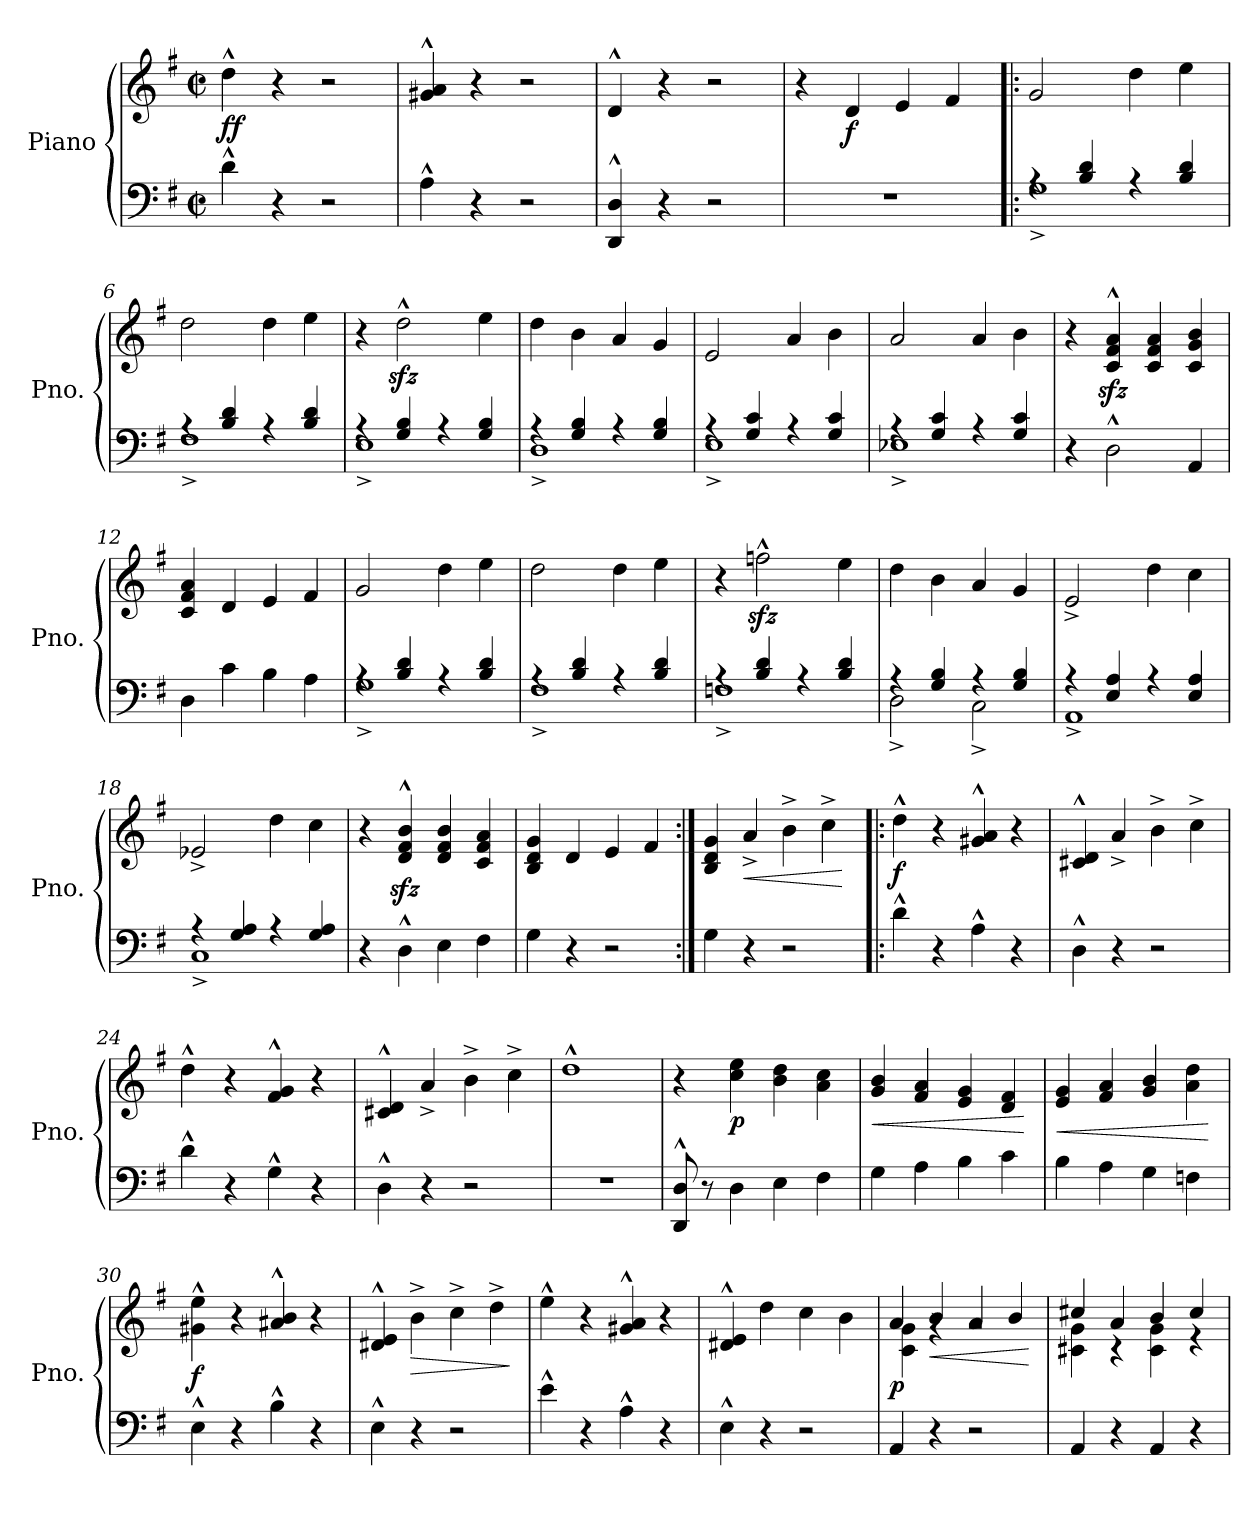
**kern	**kern	**dynam
*part1	*part1	*part1
*staff2	*staff1	*staff1/2
*I"Piano	*	*
*I'Pno.	*	*
*clefF4	*clefG2	*
*k[f#]	*k[f#]	*
*M2/2	*M2/2	*
*met(c|)	*met(c|)	*
*MM352	*MM352	*
=1	=1	=1
!	!	!LO:DY:b
4d^^\	4dd^^\	ff
4r	4r	.
2r	2r	.
=2	=2	=2
4A^^\	4g#X/^^ 4a/^^	.
4r	4r	.
2r	2r	.
=3	=3	=3
4DD/^^ 4D/^^	4d^^/	.
4r	4r	.
2r	2r	.
=4	=4	=4
1r	4r	.
!	!	!LO:DY:b
.	4d/	f
.	4e/	.
.	4f#/	.
=5!|:	=5!|:	=5!|:
*^	*	*
4rA	1G^	2g/	.
4B/ 4d/	.	.	.
4rA	.	4dd\	.
4B/ 4d/	.	4ee\	.
=6	=6	=6	=6
4rA	1F#^	2dd\	.
4B/ 4d/	.	.	.
4rA	.	4dd\	.
4B/ 4d/	.	4ee\	.
=7	=7	=7	=7
4rA	1E^	4r	.
4G/ 4B/	.	2ddzz<^^\	.
4rA	.	.	.
4G/ 4B/	.	4ee\	.
!!LO:LB:g=z
=8	=8	=8	=8
4rA	1D^	4dd\	.
4G/ 4B/	.	4b\	.
4rA	.	4a/	.
4G/ 4B/	.	4g/	.
=9	=9	=9	=9
4rA	1E^	2e/	.
4G/ 4c/	.	.	.
4rA	.	4a/	.
4G/ 4c/	.	4b\	.
=10	=10	=10	=10
4rA	1E-X^	2a/	.
4G/ 4c/	.	.	.
4rA	.	4a/	.
4G/ 4c/	.	4b\	.
*v	*v	*	*
=11	=11	=11
4r	4r	.
2D^^\	4c/zz<^^ 4f#/zz<^^ 4a/zz<^^	.
.	4c/ 4f#/ 4a/	.
4AA/	4c/ 4g/ 4b/	.
=12	=12	=12
4D\	4c/ 4f#/ 4a/	.
4c\	4d/	.
4B\	4e/	.
4A\	4f#/	.
=13	=13	=13
*^	*	*
4rA	1G^	2g/	.
4B/ 4d/	.	.	.
4rA	.	4dd\	.
4B/ 4d/	.	4ee\	.
=14	=14	=14	=14
4rA	1F#^	2dd\	.
4B/ 4d/	.	.	.
4rA	.	4dd\	.
4B/ 4d/	.	4ee\	.
!!LO:LB:g=z
=15	=15	=15	=15
4rA	1Fn^	4r	.
4B/ 4d/	.	2ffnzz<^^\	.
4rA	.	.	.
4B/ 4d/	.	4ee\	.
=16	=16	=16	=16
4rA	2D^\	4dd\	.
4G/ 4B/	.	4b\	.
4rA	2C^\	4a/	.
4G/ 4B/	.	4g/	.
=17	=17	=17	=17
4rA	1AA^	2e^/	.
4E/ 4A/	.	.	.
4rA	.	4dd\	.
4E/ 4A/	.	4cc\	.
=18	=18	=18	=18
4rA	1C^	2e-X^/	.
4G/ 4A/	.	.	.
4rA	.	4dd\	.
4G/ 4A/	.	4cc\	.
*v	*v	*	*
=19	=19	=19
4r	4r	.
4D^^\	4d/zz<^^ 4f#/zz<^^ 4b/zz<^^	.
4E\	4d/ 4f#/ 4b/	.
4F#\	4c/ 4f#/ 4a/	.
=20	=20	=20
4G\	4B/ 4d/ 4g/	.
4r	4d/	.
2r	4e/	.
.	4f#/	.
=21:|!	=21:|!	=21:|!
4G\	4B/ 4d/ 4g/	.
!	!	!LO:HP:b
4r	4a^/	<
2r	4b^\	.
.	4cc^\	.
.	.	[
!!LO:LB:g=z
=22!|:	=22!|:	=22!|:
!	!	!LO:DY:b
4d^^\	4dd^^\	f
4r	4r	.
4A^^\	4g#X/^^ 4a/^^	.
4r	4r	.
=23	=23	=23
4D^^\	4c#X/^^ 4d/^^	.
4r	4a^/	.
2r	4b^\	.
.	4cc^\	.
=24	=24	=24
4d^^\	4dd^^\	.
4r	4r	.
4G^^\	4f#/^^ 4g/^^	.
4r	4r	.
=25	=25	=25
4D^^\	4c#X/^^ 4d/^^	.
4r	4a^/	.
2r	4b^\	.
.	4cc^\	.
=26	=26	=26
1r	1dd^^	.
=27	=27	=27
8DD/^^ 8D/^^	4r	.
8r	.	.
!	!	!LO:DY:b
4D\	4cc\ 4ee\	p
4E\	4b\ 4dd\	.
4F#\	4a\ 4cc\	.
=28	=28	=28
!	!	!LO:HP:b
4G\	4g/ 4b/	<
4A\	4f#/ 4a/	.
4B\	4e/ 4g/	.
4c\	4d/ 4f#/	.
.	.	[
!!LO:LB:g=z
=29	=29	=29
!	!	!LO:HP:b
4B\	4e/ 4g/	<
4A\	4f#/ 4a/	.
4G\	4g/ 4b/	.
4Fn\	4a\ 4dd\	.
.	.	[
=30	=30	=30
!	!	!LO:DY:b
4E^^\	4g#X\^^ 4ee\^^	f
4r	4r	.
4B^^\	4a#X/^^ 4b/^^	.
4r	4r	.
=31	=31	=31
4E^^\	4d#X/^^ 4e/^^	.
!	!	!LO:HP:b
4r	4b^\	>
2r	4cc^\	.
.	4dd^\	.
.	.	]
=32	=32	=32
4e^^\	4ee^^\	.
4r	4r	.
4A^^\	4g#X/^^ 4a/^^	.
4r	4r	.
=33	=33	=33
4E^^\	4d#X/^^ 4e/^^	.
4r	4dd\	.
2r	4cc\	.
.	4b\	.
=34	=34	=34
*	*^	*
!	!	!	!LO:DY:b
4AA/	4a/	4c\ 4g\	p
!	!	!	!LO:HP:b
4r	4b/	4rg	<
2r	4a/	2rg	.
.	4b/	.	.
*	*v	*v	*
.	.	[
=35	=35	=35
*	*^	*
4AA/	4cc#X/	4c#X\ 4g\	.
4r	4a/	4r	.
4AA/	4b/	4c#\ 4g\	.
4r	4cc#/	4r	.
*	*v	*v	*
=	=	=
*-	*-	*-
